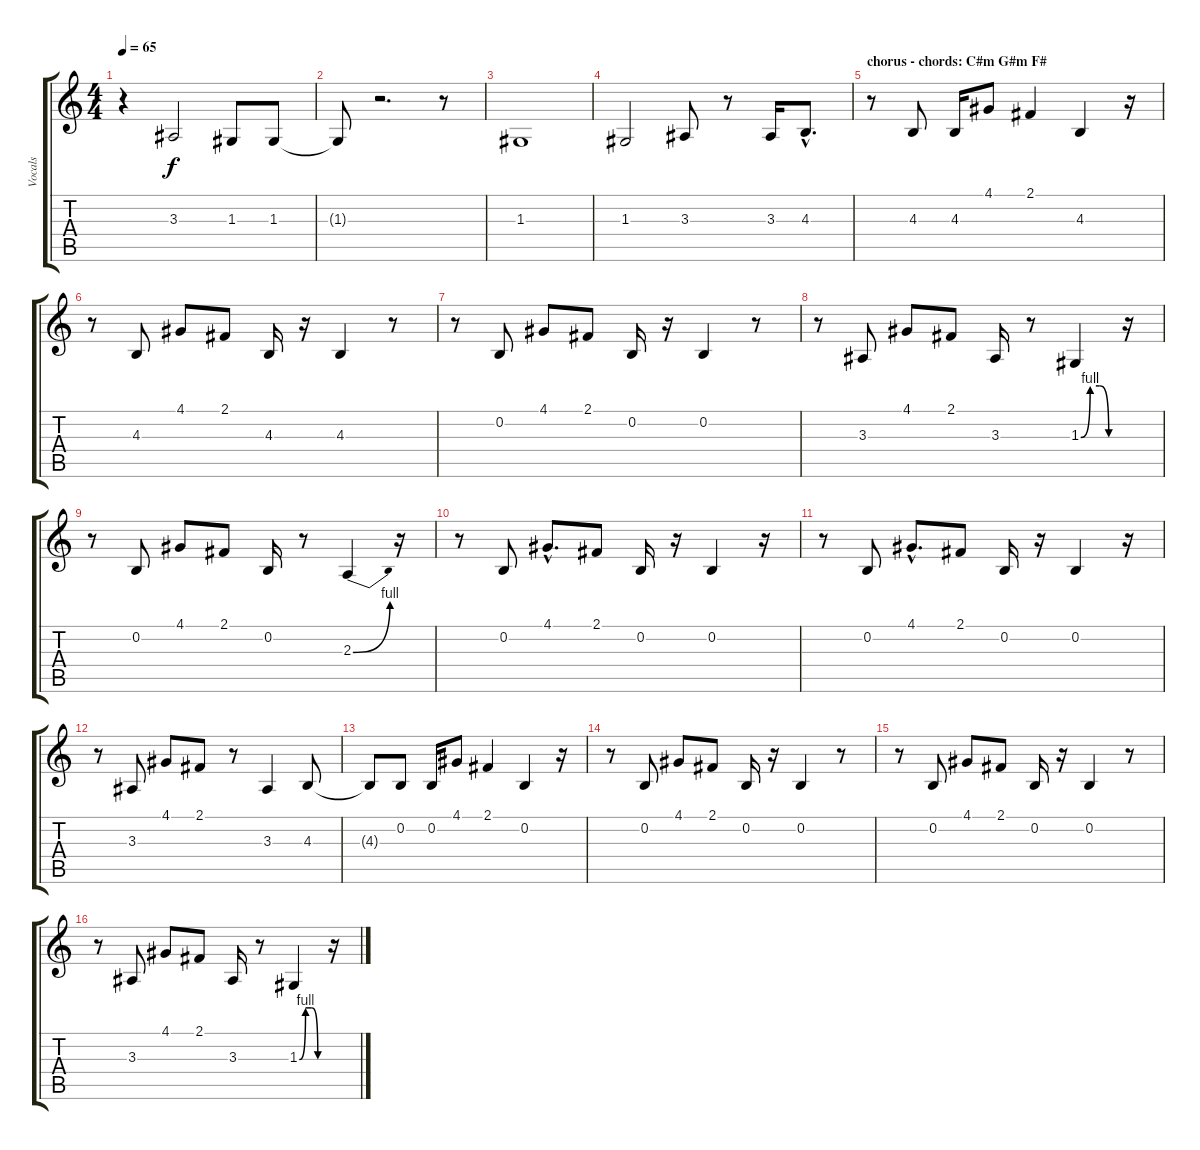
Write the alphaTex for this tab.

\track ("Vocals" "Vocals") {instrument flute}
\staff {score tabs}
\tuning (E4 B3 G3 D3 A2 E2) {hide}
\ts (4 4)
\tempo 65
\clef g2
\ks c
r.4{dy f} 3.3.2 1.3.8 1.3.8 |
1.3{t}.8 r.2{d} r.8 |
1.3.1 |
1.3.2 3.3.8 r.8 3.3.16 4.3{hac}.8{d} |
\section ("" "chorus - chords: C#m G#m F#")
r.8 4.3.8 4.3.16 4.1.8 2.1.4 4.3.4 r.16 |
r.8 4.3.8 4.1.8 2.1.8 4.3.16 r.16 4.3.4 r.8 |
r.8 0.2.8 4.1.8 2.1.8 0.2.16 r.16 0.2.4 r.8 |
r.8 3.3.8 4.1.8 2.1.8 3.3.16 r.8 1.3{be (custom 0 0 15 4 30 4 45 0 60 0)}.4 r.16 |
r.8 0.2.8 4.1.8 2.1.8 0.2.16 r.8 2.3{be (bend 0 0 60 4)}.4 r.16 |
r.8 0.2.8 4.1{hac}.8{d} 2.1.8 0.2.16 r.16 0.2.4 r.16 |
r.8 0.2.8 4.1{hac}.8{d} 2.1.8 0.2.16 r.16 0.2.4 r.16 |
r.8 3.3.8 4.1.8 2.1.8 r.8 3.3.4 4.3.8 |
4.3{t}.8 0.2.8 0.2.16 4.1.8 2.1.4 0.2.4 r.16 |
r.8 0.2.8 4.1.8 2.1.8 0.2.16 r.16 0.2.4 r.8 |
r.8 0.2.8 4.1.8 2.1.8 0.2.16 r.16 0.2.4 r.8 |
r.8 3.3.8 4.1.8 2.1.8 3.3.16 r.8 1.3{be (custom 0 0 15 4 30 4 45 0 60 0)}.4 r.16
